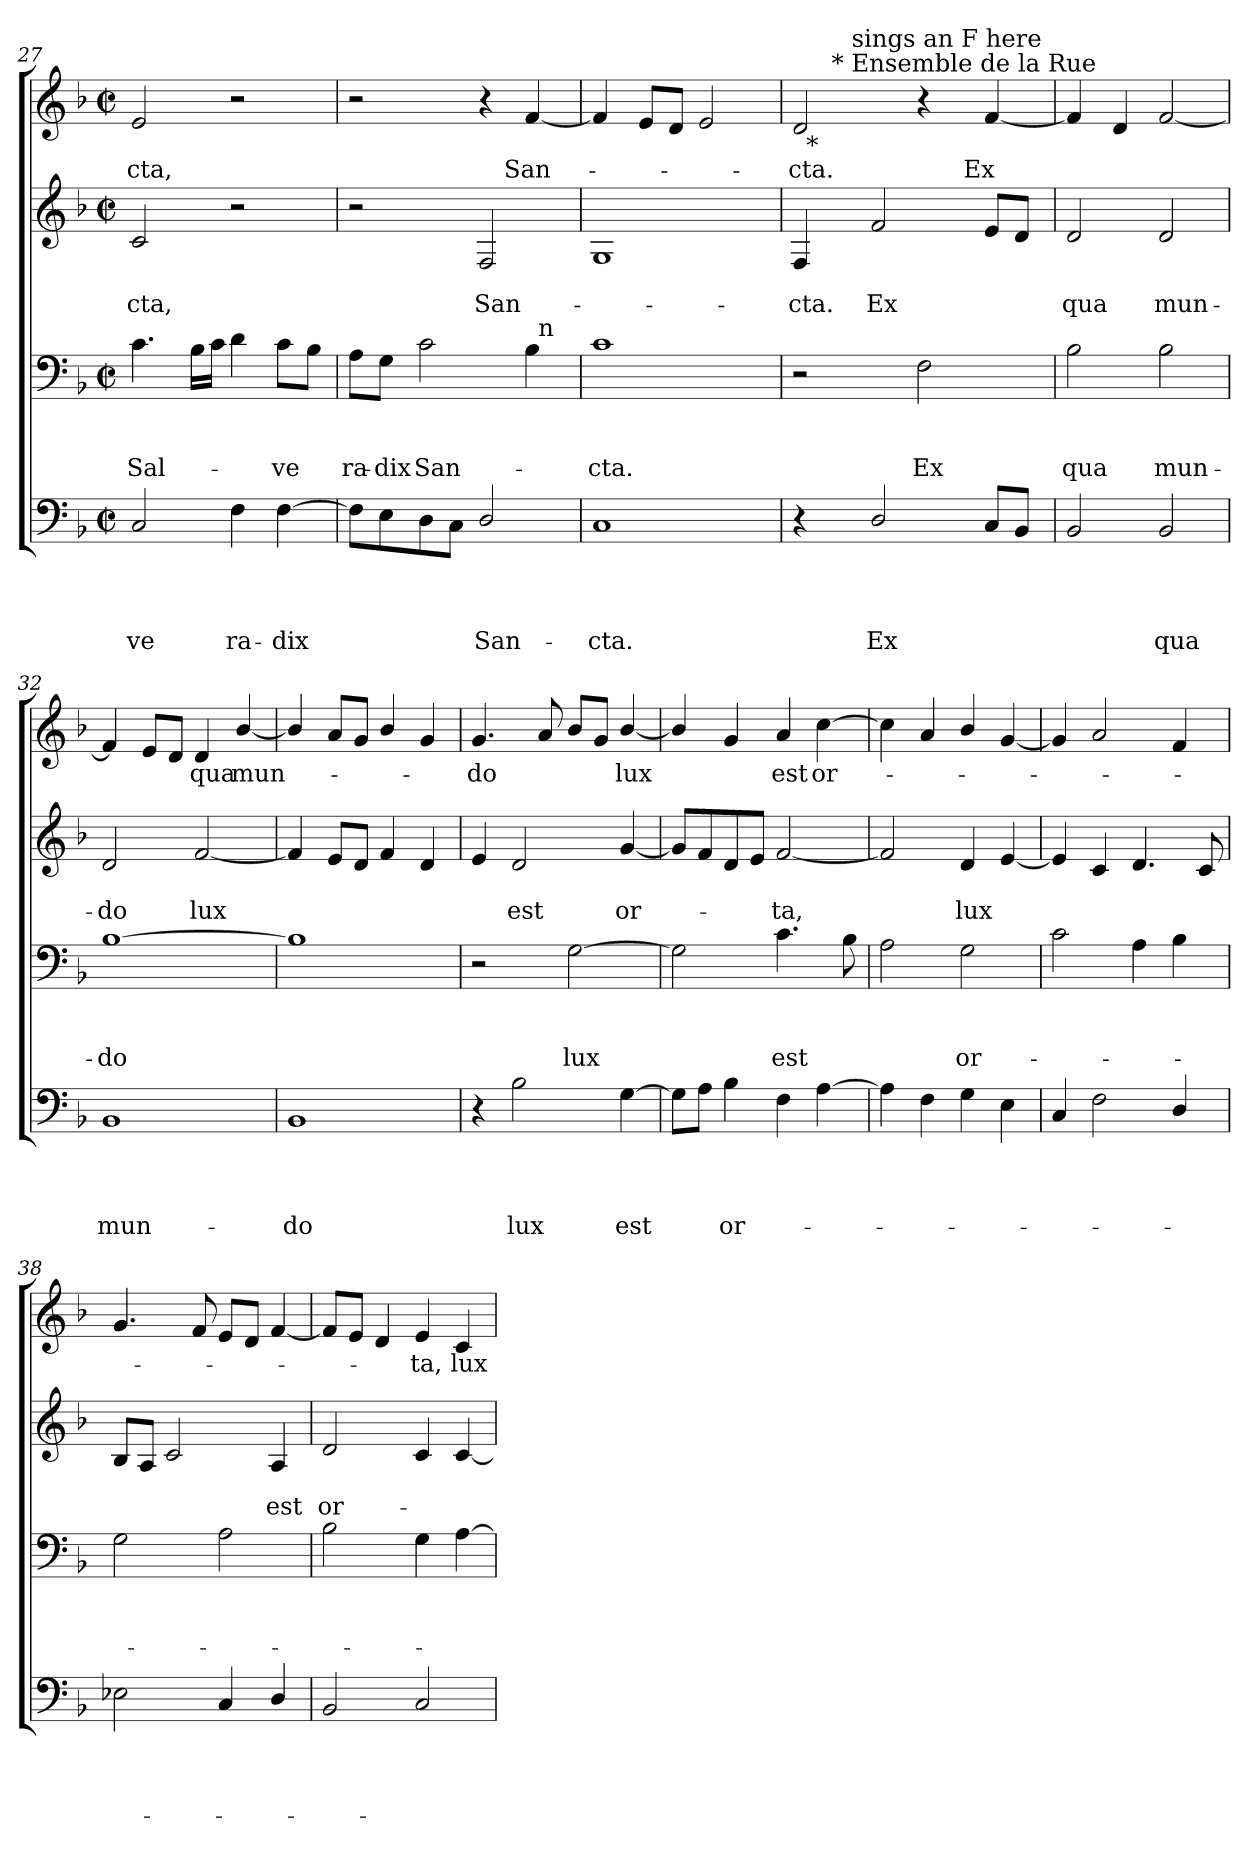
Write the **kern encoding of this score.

**kern	**text	**text	**text	**text	**kern	**text	**text	**text	**kern	**text	**text	**kern	**text
*part4	*part4	*part4	*part4	*part4	*part3	*part3	*part3	*part3	*part2	*part2	*part2	*part1	*part1
*staff4	*staff4	*staff4	*staff4	*staff4	*staff3	*staff3	*staff3	*staff3	*staff2	*staff2	*staff2	*staff1	*staff1
*clefF4	*	*	*	*	*clefF4	*	*	*	*clefG2	*	*	*clefG2	*
*k[b-]	*	*	*	*	*k[b-]	*	*	*	*k[b-]	*	*	*k[b-]	*
*F:	*	*	*	*	*F:	*	*	*	*F:	*	*	*F:	*
*M2/2	*	*	*	*	*M2/2	*	*	*	*M2/2	*	*	*M2/2	*
*met(c|)	*	*	*	*	*met(c|)	*	*	*	*met(c|)	*	*	*met(c|)	*
=27	=27	=27	=27	=27	=27	=27	=27	=27	=27	=27	=27	=27	=27
!	!	!	!	!LO:LY:b	!	!	!	!LO:LY:b	!	!	!LO:LY:b	!	!LO:LY:b
2C/	.	.	.	-ve	4.c\	.	.	Sal-	2c/	.	cta,	2e/	cta,
.	.	.	.	.	16B-\LL	.	.	.	.	.	.	.	.
.	.	.	.	.	16c\JJ	.	.	.	.	.	.	.	.
!	!	!	!	!LO:LY:b	!	!	!	!	!	!	!	!	!
4F\	.	.	.	ra-	4d\	.	.	.	2r	.	.	2r	.
!	!	!	!	!LO:LY:b	!	!	!	!LO:LY:b	!	!	!	!	!
[>4F\	.	.	.	-dix	8c\L	.	.	-ve	.	.	.	.	.
.	.	.	.	.	8B-\J	.	.	.	.	.	.	.	.
=28	=28	=28	=28	=28	=28	=28	=28	=28	=28	=28	=28	=28	=28
!	!	!	!	!	!	!	!	!LO:LY:b	!	!	!	!	!
*	*	*	*	*	*^	*	*	*	*	*	*	*	*
8F\L]	.	.	.	.	8A\L	2ryy	.	.	ra-	2r	.	.	2r	.
!	!	!	!	!	!	!	!	!	!LO:LY:b:rj	!	!	!	!	!
8E\	.	.	.	.	8G\J	.	.	.	-dix	.	.	.	.	.
!	!	!	!	!	!	!	!	!	!LO:LY:b	!	!	!	!	!
8D\	.	.	.	.	2c\	.	.	.	San-	.	.	.	.	.
8C\J	.	.	.	.	.	.	.	.	.	.	.	.	.	.
!	!	!	!	!LO:LY:b	!	!	!	!	!	!	!	!LO:LY:b	!	!
2D/	.	.	.	San-	.	4ryy	.	.	.	2F/	.	San-	4r	.
!	!	!	!	!	!	!	!	!	!	!	!	!	!	!LO:LY:b
.	.	.	.	.	4B-\	32ryy	.	.	.	.	.	.	[<4f/	San-
!	!	!	!	!	!	!LO:TX:a:t=n	!	!	!	!	!	!	!	!
.	.	.	.	.	.	8..ryy	.	.	.	.	.	.	.	.
=29	=29	=29	=29	=29	=29	=29	=29	=29	=29	=29	=29	=29	=29	=29
!	!	!	!	!LO:LY:b	!	!	!	!	!LO:LY:b	!	!	!	!	!
*	*	*	*	*	*v	*v	*	*	*	*	*	*	*	*
1C	.	.	.	-cta.	1c	.	.	-cta.	1G	.	.	4f/]	.
.	.	.	.	.	.	.	.	.	.	.	.	8e/L	.
.	.	.	.	.	.	.	.	.	.	.	.	8d/J	.
.	.	.	.	.	.	.	.	.	.	.	.	2e/	.
=30	=30	=30	=30	=30	=30	=30	=30	=30	=30	=30	=30	=30	=30
!	!	!	!	!	!	!	!	!	!	!	!LO:LY:b	!	!LO:LY:b
*	*	*	*	*	*	*	*	*	*	*	*	*^	*
*	*	*	*	*	*	*	*	*	*	*	*	*	*^	*
*	*	*	*	*	*	*	*	*	*	*	*	*	*	*^	*
4r	.	.	.	.	2r	.	.	.	4F/	.	-cta.	2d/	32ryy	8ryy	8.ryy	-cta.
!	!	!	!	!	!	!	!	!	!	!	!	!	!LO:TX:b:t=*	!	!	!
.	.	.	.	.	.	.	.	.	.	.	.	.	2ryy	.	.	.
!	!	!	!	!	!	!	!	!	!	!	!	!	!	!LO:TX:a:t=* Ensemble de la Rue	!	!
.	.	.	.	.	.	.	.	.	.	.	.	.	.	2..ryy	.	.
!	!	!	!	!	!	!	!	!	!	!	!	!	!	!	!LO:TX:a:t=sings an F here	!
.	.	.	.	.	.	.	.	.	.	.	.	.	.	.	2ryy	.
!	!	!	!	!LO:LY:b	!	!	!	!	!	!	!LO:LY:b	!	!	!	!	!
2D/	.	.	.	Ex	.	.	.	.	2f/	.	Ex	.	.	.	.	.
!	!	!	!	!	!	!	!	!LO:LY:b	!	!	!	!	!	!	!	!
.	.	.	.	.	2F\	.	.	Ex	.	.	.	4r	.	.	.	.
.	.	.	.	.	.	.	.	.	.	.	.	.	4...ryy	.	.	.
.	.	.	.	.	.	.	.	.	.	.	.	.	.	.	4ryy	.
!	!	!	!	!	!	!	!	!	!	!	!	!	!	!	!	!LO:LY:b
8C/L	.	.	.	.	.	.	.	.	8e/L	.	.	[<4f/	.	.	.	Ex
8BB-/J	.	.	.	.	.	.	.	.	8d/J	.	.	.	.	.	.	.
.	.	.	.	.	.	.	.	.	.	.	.	.	.	.	16ryy	.
!!LO:LB:g=z
=31	=31	=31	=31	=31	=31	=31	=31	=31	=31	=31	=31	=31	=31	=31	=31	=31
!	!	!	!	!	!	!	!	!LO:LY:b	!	!	!LO:LY:b	!	!	!	!	!
*	*	*	*	*	*	*	*	*	*	*	*	*v	*v	*v	*v	*
2BB-/	.	.	.	.	2B-\	.	.	qua	2d/	.	qua	4f/]	.
.	.	.	.	.	.	.	.	.	.	.	.	4d/	.
!	!	!	!	!LO:LY:b	!	!	!	!LO:LY:b	!	!	!LO:LY:b	!	!
2BB-/	.	.	.	qua	2B-\	.	.	mun-	2d/	.	mun-	[<2f/	.
=32	=32	=32	=32	=32	=32	=32	=32	=32	=32	=32	=32	=32	=32
!	!	!	!	!LO:LY:b	!	!	!	!LO:LY:b	!	!	!LO:LY:b	!	!
1BB-	.	.	.	mun-	[>1B-	.	.	-do	2d/	.	-do	4f/]	.
.	.	.	.	.	.	.	.	.	.	.	.	8e/L	.
.	.	.	.	.	.	.	.	.	.	.	.	8d/J	.
!	!	!	!	!	!	!	!	!	!	!	!LO:LY:b	!	!LO:LY:b
.	.	.	.	.	.	.	.	.	[<2f/	.	lux	4d/	qua
!	!	!	!	!	!	!	!	!	!	!	!	!	!LO:LY:b
.	.	.	.	.	.	.	.	.	.	.	.	[<4b-/	mun-
=33	=33	=33	=33	=33	=33	=33	=33	=33	=33	=33	=33	=33	=33
!	!	!	!	!LO:LY:b	!	!	!	!	!	!	!	!	!
1BB-	.	.	.	-do	1B-]	.	.	.	4f/]	.	.	4b-/]	.
.	.	.	.	.	.	.	.	.	8e/L	.	.	8a/L	.
.	.	.	.	.	.	.	.	.	8d/J	.	.	8g/J	.
.	.	.	.	.	.	.	.	.	4f/	.	.	4b-/	.
.	.	.	.	.	.	.	.	.	4d/	.	.	4g/	.
=34	=34	=34	=34	=34	=34	=34	=34	=34	=34	=34	=34	=34	=34
!	!	!	!	!	!	!	!	!	!	!	!	!	!LO:LY:b
4r	.	.	.	.	2r	.	.	.	4e/	.	.	4.g/	-do
!	!	!	!	!LO:LY:b	!	!	!	!	!	!	!LO:LY:b	!	!
2B-\	.	.	.	lux	.	.	.	.	2d/	.	est	.	.
.	.	.	.	.	.	.	.	.	.	.	.	8a/	.
!	!	!	!	!	!	!	!	!LO:LY:b	!	!	!	!	!
.	.	.	.	.	[>2G\	.	.	lux	.	.	.	8b-/L	.
.	.	.	.	.	.	.	.	.	.	.	.	8g/J	.
!	!	!	!	!LO:LY:b	!	!	!	!	!	!	!LO:LY:b	!	!LO:LY:b
[>4G\	.	.	.	est	.	.	.	.	[<4g/	.	or-	[<4b-/	lux
=35	=35	=35	=35	=35	=35	=35	=35	=35	=35	=35	=35	=35	=35
8G\L]	.	.	.	.	2G\]	.	.	.	8g/L]	.	.	4b-/]	.
8A\J	.	.	.	.	.	.	.	.	8f/	.	.	.	.
!	!	!	!	!LO:LY:b	!	!	!	!	!	!	!	!	!
4B-\	.	.	.	or-	.	.	.	.	8d/	.	.	4g/	.
.	.	.	.	.	.	.	.	.	8e/J	.	.	.	.
!	!	!	!	!	!	!	!	!LO:LY:b	!	!	!LO:LY:b	!	!LO:LY:b
4F\	.	.	.	.	4.c\	.	.	est	[>2f/	.	-ta,	4a/	est
!	!	!	!	!	!	!	!	!	!	!	!	!	!LO:LY:b
[>4A\	.	.	.	.	.	.	.	.	.	.	.	[>4cc\	or-
.	.	.	.	.	8B-\	.	.	.	.	.	.	.	.
!!LO:PB:g=z
=36	=36	=36	=36	=36	=36	=36	=36	=36	=36	=36	=36	=36	=36
4A\]	.	.	.	.	2A\	.	.	.	2f/]	.	.	4cc\]	.
4F\	.	.	.	.	.	.	.	.	.	.	.	4a/	.
!	!	!	!	!	!	!	!	!LO:LY:b	!	!	!LO:LY:b	!	!
4G\	.	.	.	.	2G\	.	.	or-	4d/	.	lux	4b-/	.
4E\	.	.	.	.	.	.	.	.	[<4e/	.	.	[<4g/	.
=37	=37	=37	=37	=37	=37	=37	=37	=37	=37	=37	=37	=37	=37
4C/	.	.	.	.	2c\	.	.	.	4e/]	.	.	4g/]	.
2F\	.	.	.	.	.	.	.	.	4c/	.	.	2a/	.
.	.	.	.	.	4A\	.	.	.	4.d/	.	.	.	.
4D/	.	.	.	.	4B-\	.	.	.	.	.	.	4f/	.
.	.	.	.	.	.	.	.	.	8c/	.	.	.	.
=38	=38	=38	=38	=38	=38	=38	=38	=38	=38	=38	=38	=38	=38
2E-X\	.	.	.	.	2G\	.	.	.	8B-/L	.	.	4.g/	.
.	.	.	.	.	.	.	.	.	8A/J	.	.	.	.
.	.	.	.	.	.	.	.	.	2c/	.	.	.	.
.	.	.	.	.	.	.	.	.	.	.	.	8f/	.
4C/	.	.	.	.	2A\	.	.	.	.	.	.	8e/L	.
.	.	.	.	.	.	.	.	.	.	.	.	8d/J	.
!	!	!	!	!	!	!	!	!	!	!	!LO:LY:b	!	!
4D/	.	.	.	.	.	.	.	.	4A/	.	est	[<4f/	.
=39	=39	=39	=39	=39	=39	=39	=39	=39	=39	=39	=39	=39	=39
!	!	!	!	!	!	!	!	!	!	!	!LO:LY:b	!	!
2BB-/	.	.	.	.	2B-\	.	.	.	2d/	.	or-	8f/L]	.
.	.	.	.	.	.	.	.	.	.	.	.	8e/J	.
.	.	.	.	.	.	.	.	.	.	.	.	4d/	.
!	!	!	!	!	!	!	!	!	!	!	!	!	!LO:LY:b
2C/	.	.	.	.	4G\	.	.	.	4c/	.	.	4e/	-ta,
!	!	!	!	!	!	!	!	!	!	!	!	!	!LO:LY:b
.	.	.	.	.	[>4A\	.	.	.	[<4c/	.	.	4c/	lux
=	=	=	=	=	=	=	=	=	=	=	=	=	=
*-	*-	*-	*-	*-	*-	*-	*-	*-	*-	*-	*-	*-	*-
